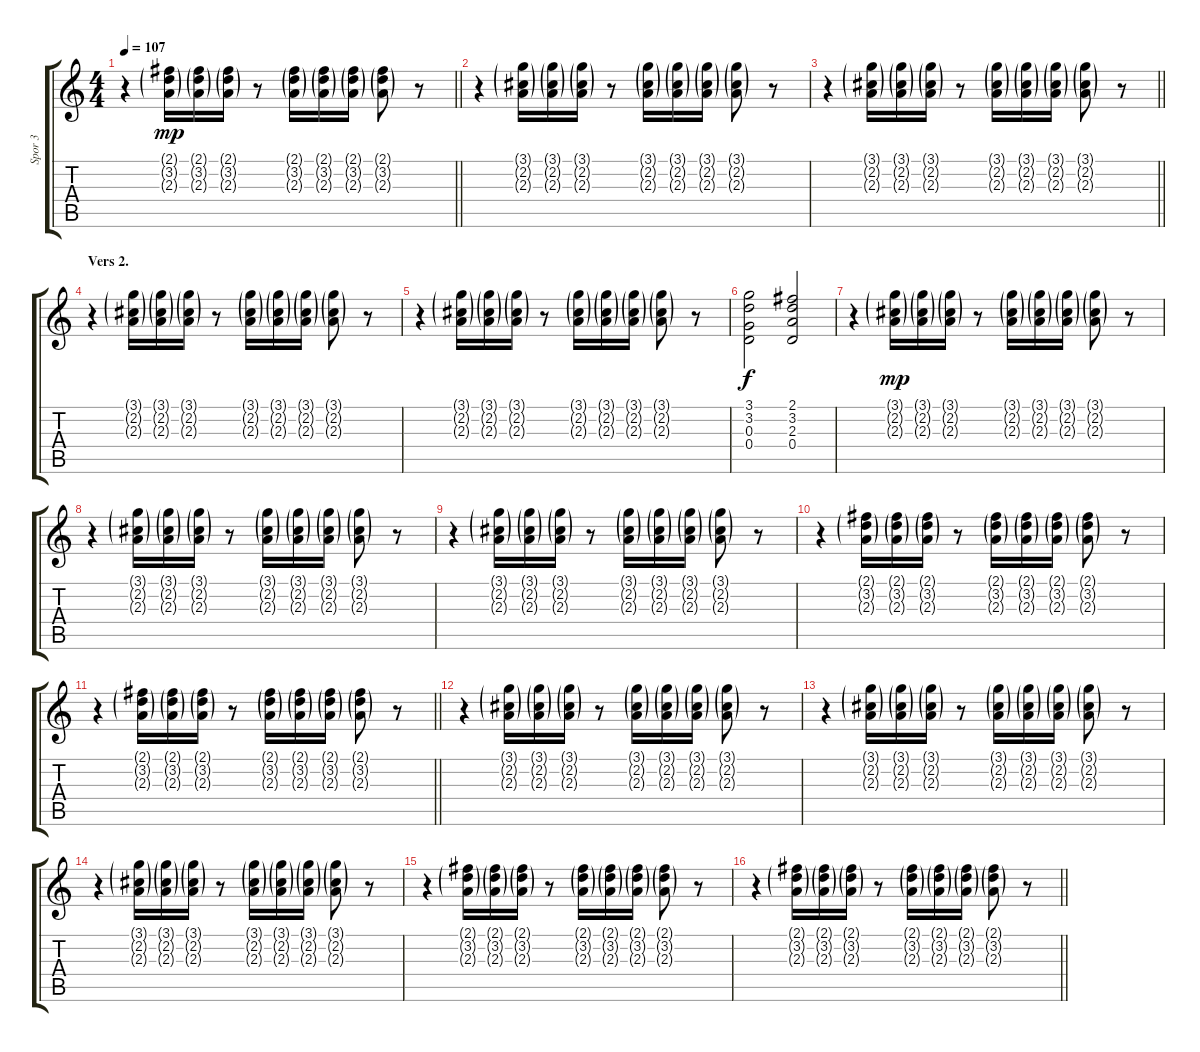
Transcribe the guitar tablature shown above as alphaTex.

\track ("Spor 3" "Spor 3") {instrument electricguitarclean}
\staff {score tabs}
\tuning (E4 B3 G3 D3 A2 E2) {hide}
\ts (4 4)
\tempo 107
\clef g2
\barLineRight lightlight
\ks c
r.4{dy mp} (2.1{g} 3.2{g} 2.3{g}).16 (2.1{g} 3.2{g} 2.3{g}).16 (2.1{g} 3.2{g} 2.3{g}).16 r.8 (2.1{g} 3.2{g} 2.3{g}).16 (2.1{g} 3.2{g} 2.3{g}).16 (2.1{g} 3.2{g} 2.3{g}).16 (2.1{g} 3.2{g} 2.3{g}).8 r.8 |
r.4 (3.1{g} 2.2{g} 2.3{g}).16 (3.1{g} 2.2{g} 2.3{g}).16 (3.1{g} 2.2{g} 2.3{g}).16 r.8 (3.1{g} 2.2{g} 2.3{g}).16 (3.1{g} 2.2{g} 2.3{g}).16 (3.1{g} 2.2{g} 2.3{g}).16 (3.1{g} 2.2{g} 2.3{g}).8 r.8 |
\barLineRight lightlight
r.4 (3.1{g} 2.2{g} 2.3{g}).16 (3.1{g} 2.2{g} 2.3{g}).16 (3.1{g} 2.2{g} 2.3{g}).16 r.8 (3.1{g} 2.2{g} 2.3{g}).16 (3.1{g} 2.2{g} 2.3{g}).16 (3.1{g} 2.2{g} 2.3{g}).16 (3.1{g} 2.2{g} 2.3{g}).8 r.8 |
\section ("" "Vers 2.")
r.4 (3.1{g} 2.2{g} 2.3{g}).16 (3.1{g} 2.2{g} 2.3{g}).16 (3.1{g} 2.2{g} 2.3{g}).16 r.8 (3.1{g} 2.2{g} 2.3{g}).16 (3.1{g} 2.2{g} 2.3{g}).16 (3.1{g} 2.2{g} 2.3{g}).16 (3.1{g} 2.2{g} 2.3{g}).8 r.8 |
r.4 (3.1{g} 2.2{g} 2.3{g}).16 (3.1{g} 2.2{g} 2.3{g}).16 (3.1{g} 2.2{g} 2.3{g}).16 r.8 (3.1{g} 2.2{g} 2.3{g}).16 (3.1{g} 2.2{g} 2.3{g}).16 (3.1{g} 2.2{g} 2.3{g}).16 (3.1{g} 2.2{g} 2.3{g}).8 r.8 |
(3.1 3.2 0.3 0.4).2{dy f} (2.1 3.2 2.3 0.4).2 |
r.4 (3.1{g} 2.2{g} 2.3{g}).16{dy mp} (3.1{g} 2.2{g} 2.3{g}).16 (3.1{g} 2.2{g} 2.3{g}).16 r.8 (3.1{g} 2.2{g} 2.3{g}).16 (3.1{g} 2.2{g} 2.3{g}).16 (3.1{g} 2.2{g} 2.3{g}).16 (3.1{g} 2.2{g} 2.3{g}).8 r.8 |
r.4 (3.1{g} 2.2{g} 2.3{g}).16 (3.1{g} 2.2{g} 2.3{g}).16 (3.1{g} 2.2{g} 2.3{g}).16 r.8 (3.1{g} 2.2{g} 2.3{g}).16 (3.1{g} 2.2{g} 2.3{g}).16 (3.1{g} 2.2{g} 2.3{g}).16 (3.1{g} 2.2{g} 2.3{g}).8 r.8 |
r.4 (3.1{g} 2.2{g} 2.3{g}).16 (3.1{g} 2.2{g} 2.3{g}).16 (3.1{g} 2.2{g} 2.3{g}).16 r.8 (3.1{g} 2.2{g} 2.3{g}).16 (3.1{g} 2.2{g} 2.3{g}).16 (3.1{g} 2.2{g} 2.3{g}).16 (3.1{g} 2.2{g} 2.3{g}).8 r.8 |
r.4 (2.1{g} 3.2{g} 2.3{g}).16 (2.1{g} 3.2{g} 2.3{g}).16 (2.1{g} 3.2{g} 2.3{g}).16 r.8 (2.1{g} 3.2{g} 2.3{g}).16 (2.1{g} 3.2{g} 2.3{g}).16 (2.1{g} 3.2{g} 2.3{g}).16 (2.1{g} 3.2{g} 2.3{g}).8 r.8 |
\barLineRight lightlight
r.4 (2.1{g} 3.2{g} 2.3{g}).16 (2.1{g} 3.2{g} 2.3{g}).16 (2.1{g} 3.2{g} 2.3{g}).16 r.8 (2.1{g} 3.2{g} 2.3{g}).16 (2.1{g} 3.2{g} 2.3{g}).16 (2.1{g} 3.2{g} 2.3{g}).16 (2.1{g} 3.2{g} 2.3{g}).8 r.8 |
r.4 (3.1{g} 2.2{g} 2.3{g}).16 (3.1{g} 2.2{g} 2.3{g}).16 (3.1{g} 2.2{g} 2.3{g}).16 r.8 (3.1{g} 2.2{g} 2.3{g}).16 (3.1{g} 2.2{g} 2.3{g}).16 (3.1{g} 2.2{g} 2.3{g}).16 (3.1{g} 2.2{g} 2.3{g}).8 r.8 |
r.4 (3.1{g} 2.2{g} 2.3{g}).16 (3.1{g} 2.2{g} 2.3{g}).16 (3.1{g} 2.2{g} 2.3{g}).16 r.8 (3.1{g} 2.2{g} 2.3{g}).16 (3.1{g} 2.2{g} 2.3{g}).16 (3.1{g} 2.2{g} 2.3{g}).16 (3.1{g} 2.2{g} 2.3{g}).8 r.8 |
r.4 (3.1{g} 2.2{g} 2.3{g}).16 (3.1{g} 2.2{g} 2.3{g}).16 (3.1{g} 2.2{g} 2.3{g}).16 r.8 (3.1{g} 2.2{g} 2.3{g}).16 (3.1{g} 2.2{g} 2.3{g}).16 (3.1{g} 2.2{g} 2.3{g}).16 (3.1{g} 2.2{g} 2.3{g}).8 r.8 |
r.4 (2.1{g} 3.2{g} 2.3{g}).16 (2.1{g} 3.2{g} 2.3{g}).16 (2.1{g} 3.2{g} 2.3{g}).16 r.8 (2.1{g} 3.2{g} 2.3{g}).16 (2.1{g} 3.2{g} 2.3{g}).16 (2.1{g} 3.2{g} 2.3{g}).16 (2.1{g} 3.2{g} 2.3{g}).8 r.8 |
\barLineRight lightlight
r.4 (2.1{g} 3.2{g} 2.3{g}).16 (2.1{g} 3.2{g} 2.3{g}).16 (2.1{g} 3.2{g} 2.3{g}).16 r.8 (2.1{g} 3.2{g} 2.3{g}).16 (2.1{g} 3.2{g} 2.3{g}).16 (2.1{g} 3.2{g} 2.3{g}).16 (2.1{g} 3.2{g} 2.3{g}).8 r.8
